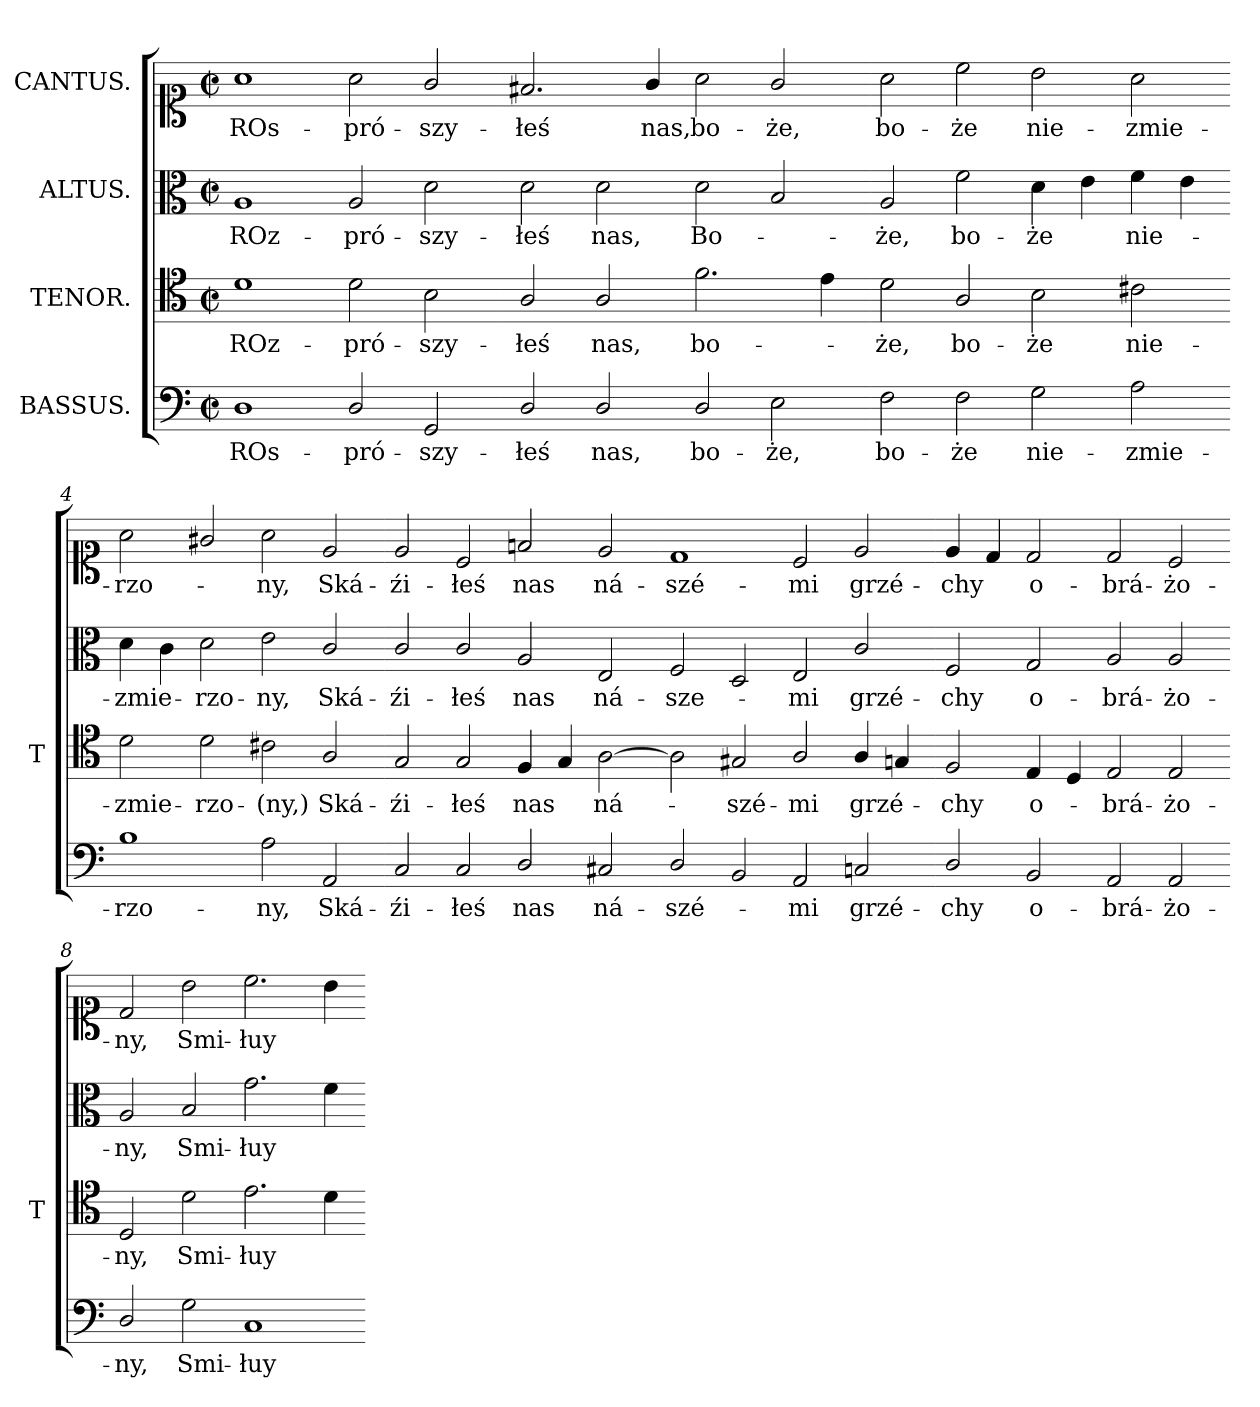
**kern	**text	**kern	**text	**kern	**text	**kern	**text
*part4	*part4	*part3	*part3	*part2	*part2	*part1	*part1
*staff4	*staff4	*staff3	*staff3	*staff2	*staff2	*staff1	*staff1
*I"BASSUS.	*	*I"TENOR.	*	*I"ALTUS.	*	*I"CANTUS.	*
*	*	*I'T	*	*	*	*	*
*clefF4	*	*clefC4	*	*clefC3	*	*clefC1	*
*k[]	*	*k[]	*	*k[]	*	*k[]	*
*M2/1	*	*M2/1	*	*M2/1	*	*M2/1	*
*met(c|)	*	*met(c|)	*	*met(c|)	*	*met(c|)	*
=1	=1	=1	=1	=1	=1	=1	=1
1D\	ROs-	1d\	ROz-	1A/	ROz-	1a\	ROs-
2D/	-pró-	2d\	-pró-	2A/	-pró-	2a\	-pró-
2GG/	-szy-	2B\	-szy-	2d\	-szy-	2g/	-szy-
=2-	=2-	=2-	=2-	=2-	=2-	=2-	=2-
2D/	-łeś	2A/	-łeś	2d\	-łeś	2.f#X/	-łeś
2D/	nas,	2A/	nas,	2d\	nas,	.	.
.	.	.	.	.	.	4g/	nas,
2D/	bo-	2.f\	bo-	2d\	Bo-	2a\	bo-
2E\	że,	.	.	2B/	.	2g/	-że,
.	.	4e\	.	.	.	.	.
=3-	=3-	=3-	=3-	=3-	=3-	=3-	=3-
2F\	bo-	2d\	-że,	2A/	-że,	2a\	bo-
2F\	-że	2A/	bo-	2f\	bo-	2cc\	-że
2G\	nie-	2B\	-że	4d\	-że	2b\	nie-
.	.	.	.	4e\	.	.	.
2A\	-zmie-	2c#X\	nie-	4f\	nie-	2a\	-zmie-
.	.	.	.	4e\	.	.	.
=4-	=4-	=4-	=4-	=4-	=4-	=4-	=4-
1B\	-rzo-	2d\	-zmie-	4d\	-zmie-	2a\	-rzo-
.	.	.	.	4c\	.	.	.
.	.	2d\	-rzo-	2d\	-rzo-	2g#X/	.
2A\	-ny,	2c#X\	-(ny,)	2e\	-ny,	2a\	-ny,
2AA/	Ská-	2A/	Ská-	2c/	Ská-	2e/	Ská-
=5-	=5-	=5-	=5-	=5-	=5-	=5-	=5-
2C/	-źi-	2G/	-źi-	2c/	-źi-	2e/	źi-
2C/	-łeś	2G/	-łeś	2c/	-łeś	2c/	-łeś
2D/	nas	4F/	nas	2A/	nas	2fn/	nas
.	.	4G/	.	.	.	.	.
2C#X/	ná-	[2A\	ná-	2E/	ná-	2e/	ná-
=6-	=6-	=6-	=6-	=6-	=6-	=6-	=6-
2D/	-szé-	2A\]	.	2F/	-sze-	1d/	-szé-
2BB/	.	2G#X/	-szé-	2D/	.	.	.
2AA/	mi	2A/	-mi	2E/	-mi	2c/	mi
2Cn/	grzé-	4A/	grzé-	2c/	grzé-	2e/	grzé-
.	.	4Gn/	.	.	.	.	.
=7-	=7-	=7-	=7-	=7-	=7-	=7-	=7-
2D/	-chy	2F/	-chy	2F/	-chy	4e/	-chy
.	.	.	.	.	.	4d/	.
2BB/	o-	4E/	o-	2G/	o-	2d/	o-
.	.	4D/	.	.	.	.	.
2AA/	-brá-	2E/	-brá-	2A/	-brá-	2d/	-brá-
2AA/	-żo-	2E/	-żo-	2A/	-żo-	2c/	-żo-
=8-	=8-	=8-	=8-	=8-	=8-	=8-	=8-
2D/	-ny,	2D/	-ny,	2A/	-ny,	2d/	-ny,
2G\	Smi-	2d\	Smi-	2B/	Smi-	2b\	Smi-
1C/	-łuy	2.e\	-łuy	2.g\	-łuy	2.cc\	-łuy
.	.	4d\	.	4f\	.	4b\	.
=-	=-	=-	=-	=-	=-	=-	=-
*-	*-	*-	*-	*-	*-	*-	*-
